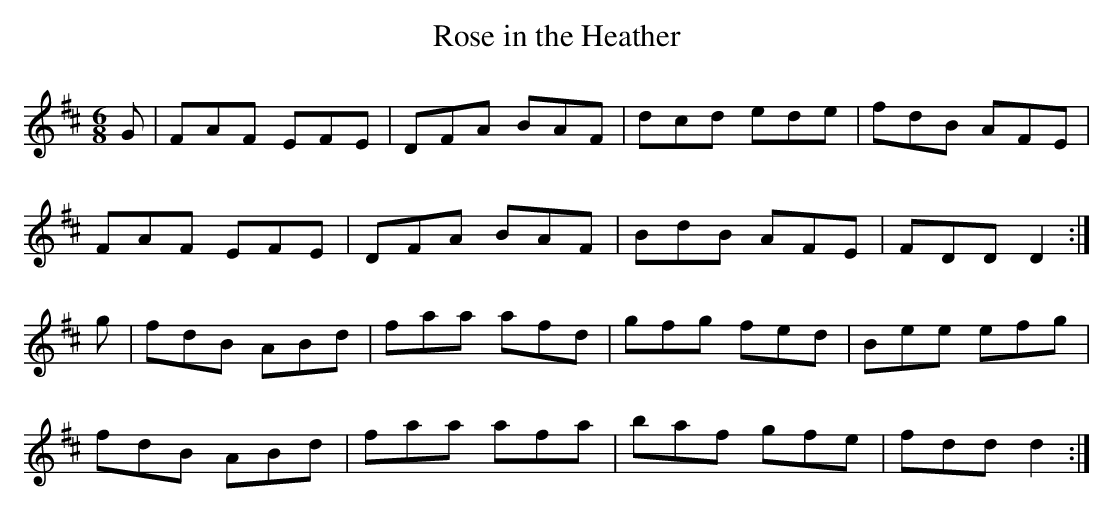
X:1
T:Rose in the Heather
M:6/8
L:1/8
K:D
G|FAF EFE|DFA BAF|dcd ede|fdB AFE|
FAF EFE|DFA BAF|BdB AFE|FDD D2:|
g|fdB ABd|faa afd|gfg fed|Bee efg|
fdB ABd|faa afa|baf gfe|fdd d2:|
